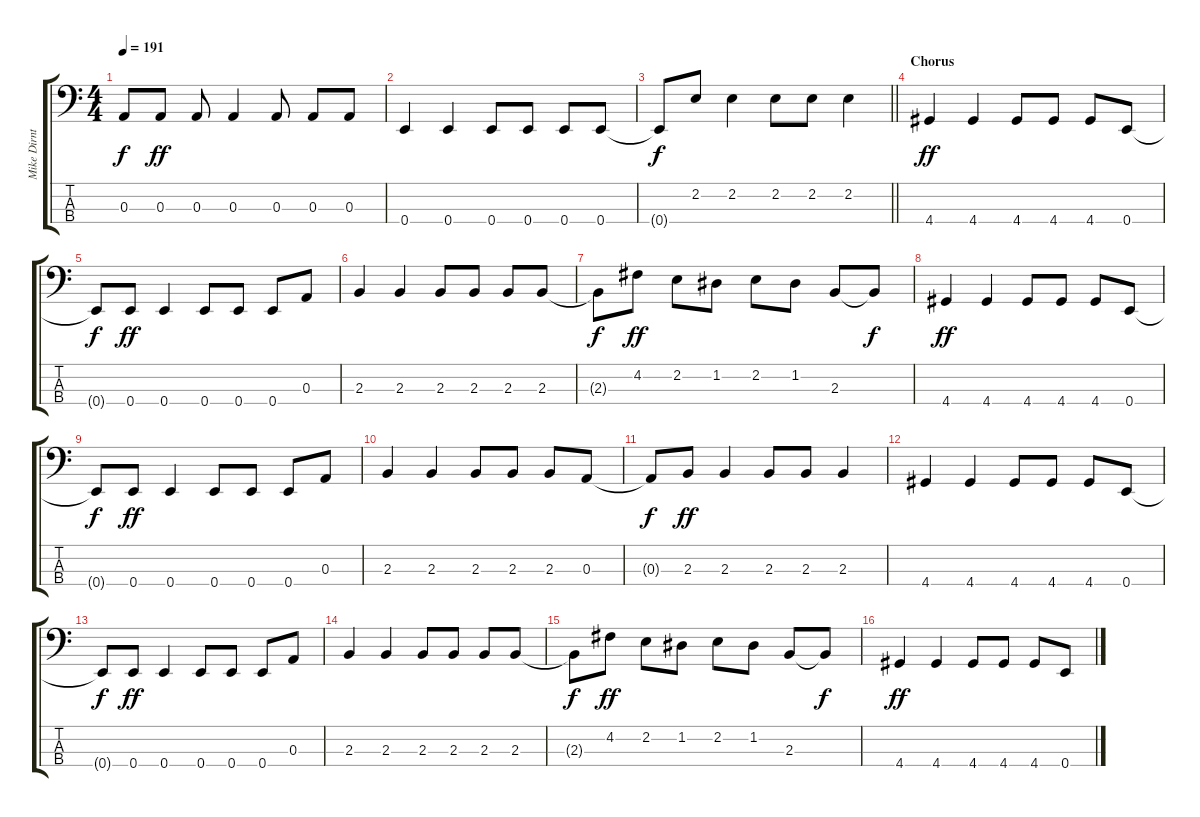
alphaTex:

\track ("Mike Dirnt (Bass)" "Mike Dirnt") {instrument electricbasspick}
\staff {score tabs}
\tuning (G2 D2 A1 E1) {hide}
\ts (4 4)
\tempo 191
\clef f4
\ks c
0.3{t}.8{dy f} 0.3.8{dy ff} 0.3.8 0.3.4 0.3.8 0.3.8 0.3.8 |
0.4.4 0.4.4 0.4.8 0.4.8 0.4.8 0.4.8 |
\barLineRight lightlight
0.4{t}.8{dy f} 2.2.8 2.2.4 2.2.8 2.2.8 2.2.4 |
\section ("" "Chorus")
4.4.4{dy ff} 4.4.4 4.4.8 4.4.8 4.4.8 0.4.8 |
0.4{t}.8{dy f} 0.4.8{dy ff} 0.4.4 0.4.8 0.4.8 0.4.8 0.3.8 |
2.3.4 2.3.4 2.3.8 2.3.8 2.3.8 2.3.8 |
2.3{t}.8{dy f} 4.2.8{dy ff} 2.2.8 1.2.8 2.2.8 1.2.8 2.3.8 2.3{t}.8{dy f} |
4.4.4{dy ff} 4.4.4 4.4.8 4.4.8 4.4.8 0.4.8 |
0.4{t}.8{dy f} 0.4.8{dy ff} 0.4.4 0.4.8 0.4.8 0.4.8 0.3.8 |
2.3.4 2.3.4 2.3.8 2.3.8 2.3.8 0.3.8 |
0.3{t}.8{dy f} 2.3.8{dy ff} 2.3.4 2.3.8 2.3.8 2.3.4 |
4.4.4 4.4.4 4.4.8 4.4.8 4.4.8 0.4.8 |
0.4{t}.8{dy f} 0.4.8{dy ff} 0.4.4 0.4.8 0.4.8 0.4.8 0.3.8 |
2.3.4 2.3.4 2.3.8 2.3.8 2.3.8 2.3.8 |
2.3{t}.8{dy f} 4.2.8{dy ff} 2.2.8 1.2.8 2.2.8 1.2.8 2.3.8 2.3{t}.8{dy f} |
4.4.4{dy ff} 4.4.4 4.4.8 4.4.8 4.4.8 0.4.8
